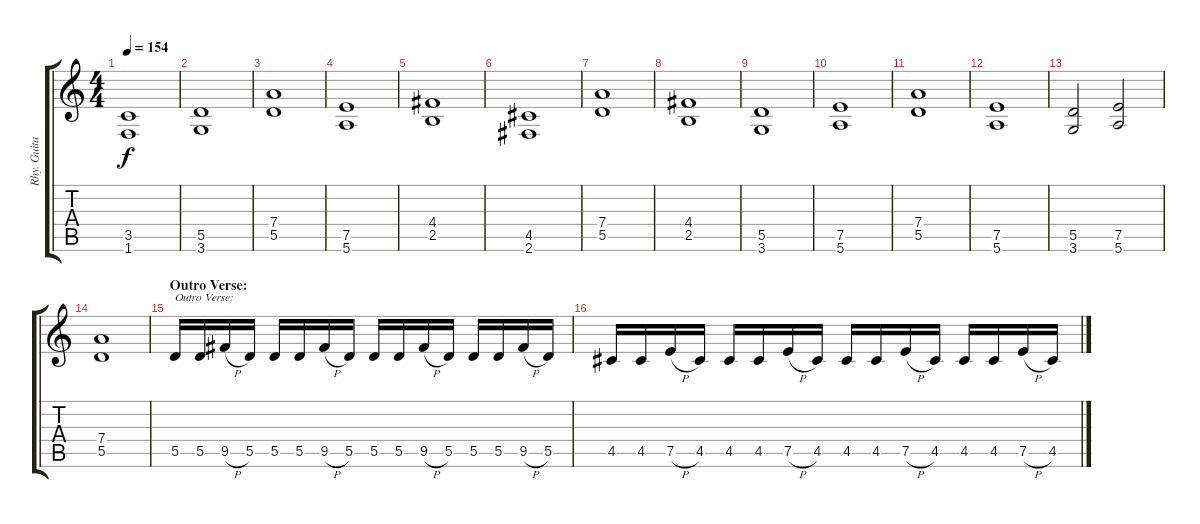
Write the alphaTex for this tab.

\track ("Rhy. Guitar 2" "Rhy. Guita") {instrument distortionguitar}
\staff {score tabs}
\tuning (E4 B3 G3 D3 A2 E2) {hide}
\ts (4 4)
\tempo 154
\clef g2
\ks c
(3.5 1.6).1{dy f} |
(5.5 3.6).1 |
(7.4 5.5).1 |
(7.5 5.6).1 |
(4.4 2.5).1 |
(4.5 2.6).1 |
(7.4 5.5).1 |
(4.4 2.5).1 |
(5.5 3.6).1 |
(7.5 5.6).1 |
(7.4 5.5).1 |
(7.5 5.6).1 |
(5.5 3.6).2 (7.5 5.6).2 |
(7.4 5.5).1 |
\section ("" "Outro Verse:")
5.5.16{txt "Outro Verse:"} 5.5.16 9.5{h}.16 5.5.16 5.5.16 5.5.16 9.5{h}.16 5.5.16 5.5.16 5.5.16 9.5{h}.16 5.5.16 5.5.16 5.5.16 9.5{h}.16 5.5.16 |
4.5.16 4.5.16 7.5{h}.16 4.5.16 4.5.16 4.5.16 7.5{h}.16 4.5.16 4.5.16 4.5.16 7.5{h}.16 4.5.16 4.5.16 4.5.16 7.5{h}.16 4.5.16
